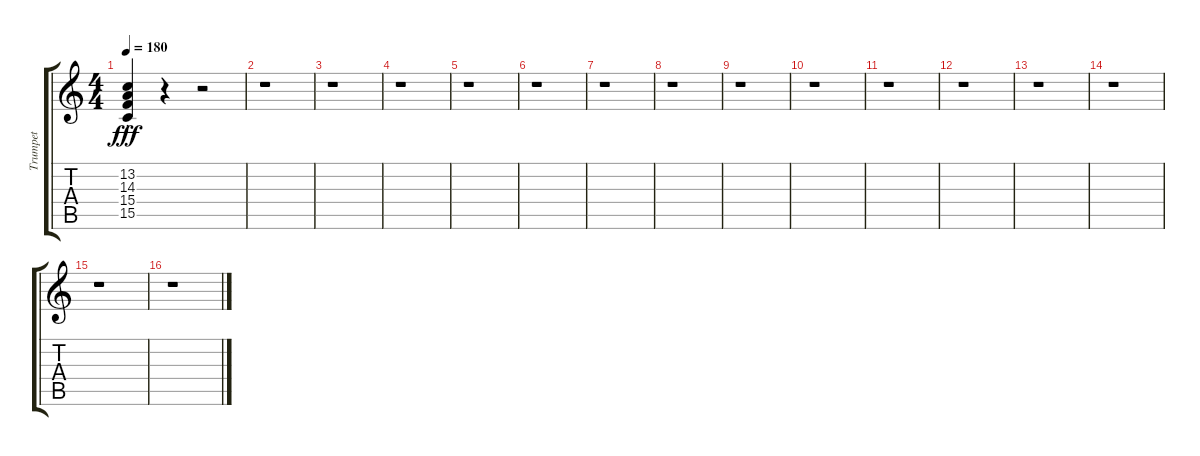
\track ("Trumpet" "Trumpet") {instrument trumpet}
\staff {score tabs}
\tuning (E4 B3 G3 D3 A2 E2) {hide}
\ts (4 4)
\tempo 180
\clef g2
\ks c
(13.2{st} 14.3{st} 15.4{st} 15.5{st}).4{dy fff} r.4 r.2 |
r.1 |
r.1 |
r.1 |
r.1 |
r.1 |
r.1 |
r.1 |
r.1 |
r.1 |
r.1 |
r.1 |
r.1 |
r.1 |
r.1 |
r.1
